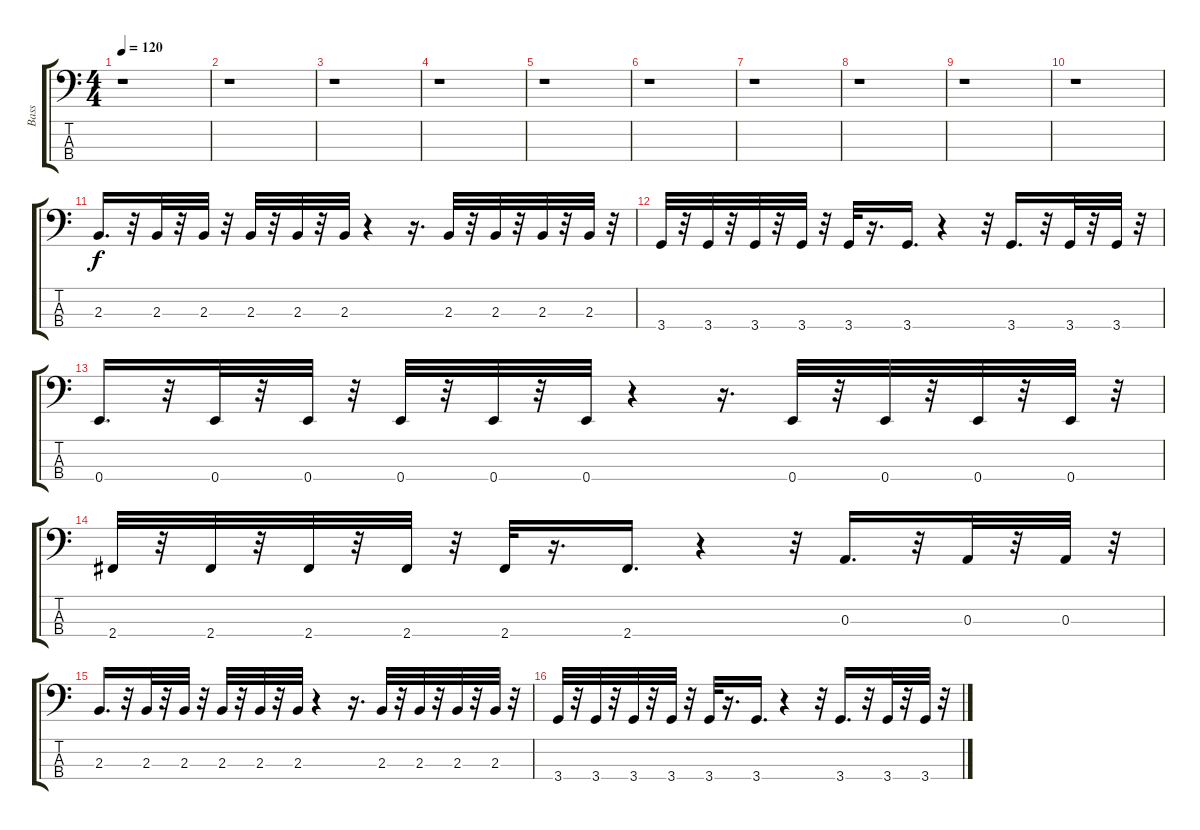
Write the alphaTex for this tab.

\track ("Bass" "Bass") {instrument synthbass1}
\staff {score tabs}
\tuning (G2 D2 A1 E1) {hide}
\ts (4 4)
\tempo 120
\clef f4
\ks c
r.1{dy f} |
r.1 |
r.1 |
r.1 |
r.1 |
r.1 |
r.1 |
r.1 |
r.1 |
r.1 |
2.3.16{d} r.32 2.3.32 r.32 2.3.32 r.32 2.3.32 r.32 2.3.32 r.32 2.3.32 r.4 r.16{d} 2.3.32 r.32 2.3.32 r.32 2.3.32 r.32 2.3.32 r.32 |
3.4.32 r.32 3.4.32 r.32 3.4.32 r.32 3.4.32 r.32 3.4.32 r.16{d} 3.4.16{d} r.4 r.32 3.4.16{d} r.32 3.4.32 r.32 3.4.32 r.32 |
0.4.16{d} r.32 0.4.32 r.32 0.4.32 r.32 0.4.32 r.32 0.4.32 r.32 0.4.32 r.4 r.16{d} 0.4.32 r.32 0.4.32 r.32 0.4.32 r.32 0.4.32 r.32 |
2.4.32 r.32 2.4.32 r.32 2.4.32 r.32 2.4.32 r.32 2.4.32 r.16{d} 2.4.16{d} r.4 r.32 0.3.16{d} r.32 0.3.32 r.32 0.3.32 r.32 |
2.3.16{d} r.32 2.3.32 r.32 2.3.32 r.32 2.3.32 r.32 2.3.32 r.32 2.3.32 r.4 r.16{d} 2.3.32 r.32 2.3.32 r.32 2.3.32 r.32 2.3.32 r.32 |
3.4.32 r.32 3.4.32 r.32 3.4.32 r.32 3.4.32 r.32 3.4.32 r.16{d} 3.4.16{d} r.4 r.32 3.4.16{d} r.32 3.4.32 r.32 3.4.32 r.32
